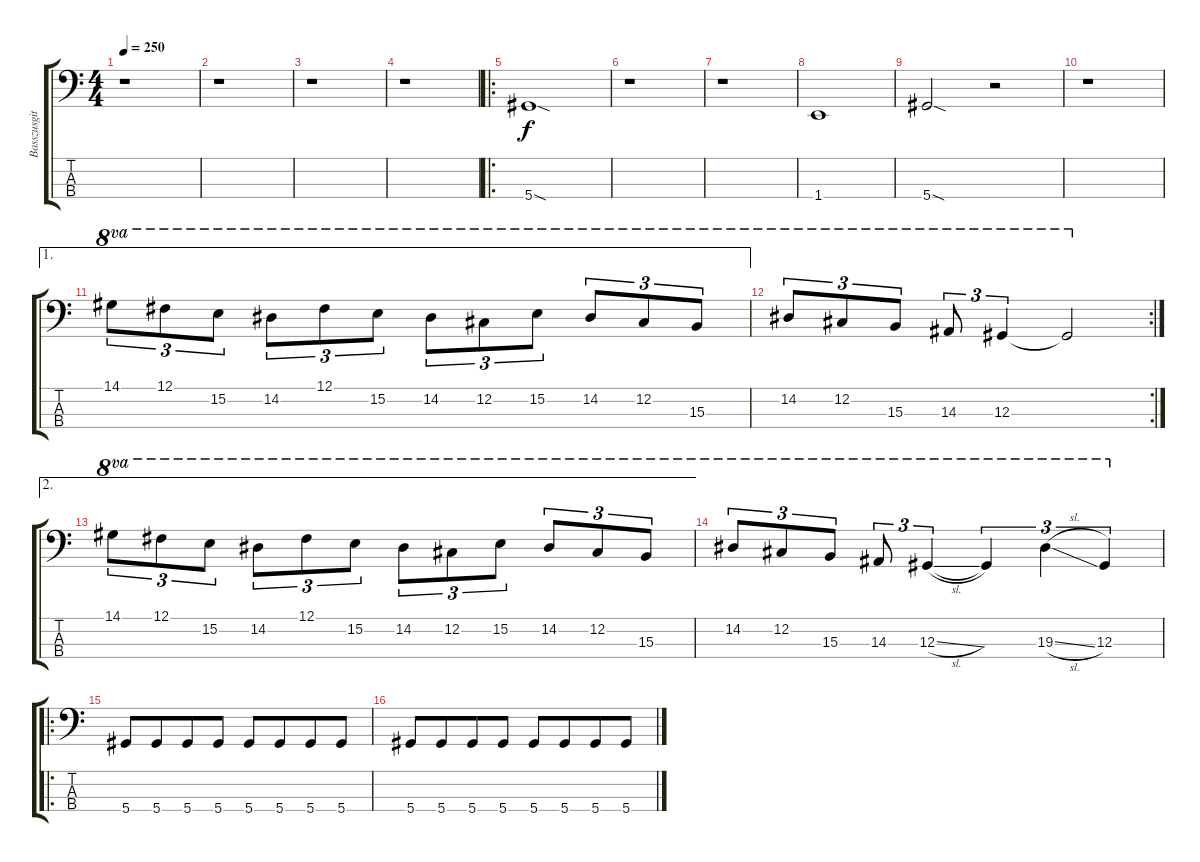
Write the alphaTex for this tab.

\track ("Basszusgitár (Barry Dunaway)" "Basszusgit") {instrument electricbassfinger}
\staff {score tabs}
\tuning (Gb2 Db2 Ab1 Eb1) {hide}
\ts (4 4)
\tempo 250
\clef f4
\ks c
r.1{dy f instrument electricbassfinger} |
r.1 |
r.1 |
r.1 |
\ro
5.4{sod}.1 |
r.1 |
r.1 |
1.4.1 |
5.4{sod}.2 r.2 |
r.1 |
\ae 1
14.1.8{tu (3 2) ot 8va} 12.1.8{tu (3 2) ot 8va} 15.2.8{tu (3 2) ot 8va} 14.2.8{tu (3 2) ot 8va} 12.1.8{tu (3 2) ot 8va} 15.2.8{tu (3 2) ot 8va} 14.2.8{tu (3 2) ot 8va} 12.2.8{tu (3 2) ot 8va} 15.2.8{tu (3 2) ot 8va} 14.2.8{tu (3 2) ot 8va} 12.2.8{tu (3 2) ot 8va} 15.3.8{tu (3 2) ot 8va} |
\rc 2
14.2.8{tu (3 2) ot 8va} 12.2.8{tu (3 2) ot 8va} 15.3.8{tu (3 2) ot 8va} 14.3.8{tu (3 2) ot 8va} 12.3.4{tu (3 2) ot 8va} 12.3{t}.2{ot 8va} |
\ae 2
14.1.8{tu (3 2) ot 8va} 12.1.8{tu (3 2) ot 8va} 15.2.8{tu (3 2) ot 8va} 14.2.8{tu (3 2) ot 8va} 12.1.8{tu (3 2) ot 8va} 15.2.8{tu (3 2) ot 8va} 14.2.8{tu (3 2) ot 8va} 12.2.8{tu (3 2) ot 8va} 15.2.8{tu (3 2) ot 8va} 14.2.8{tu (3 2) ot 8va} 12.2.8{tu (3 2) ot 8va} 15.3.8{tu (3 2) ot 8va} |
14.2.8{tu (3 2) ot 8va} 12.2.8{tu (3 2) ot 8va} 15.3.8{tu (3 2) ot 8va} 14.3.8{tu (3 2) ot 8va} 12.3{sl}.4{tu (3 2) ot 8va} 12.3{t}.4{tu (3 2) ot 8va} 19.3{sl}.4{tu (3 2) ot 8va} 12.3.4{tu (3 2) ot 8va} |
\ro
5.4.8 5.4.8{beam merge} 5.4.8 5.4.8{beam split} 5.4.8 5.4.8{beam merge} 5.4.8 5.4.8 |
5.4.8 5.4.8{beam merge} 5.4.8 5.4.8{beam split} 5.4.8 5.4.8{beam merge} 5.4.8 5.4.8
